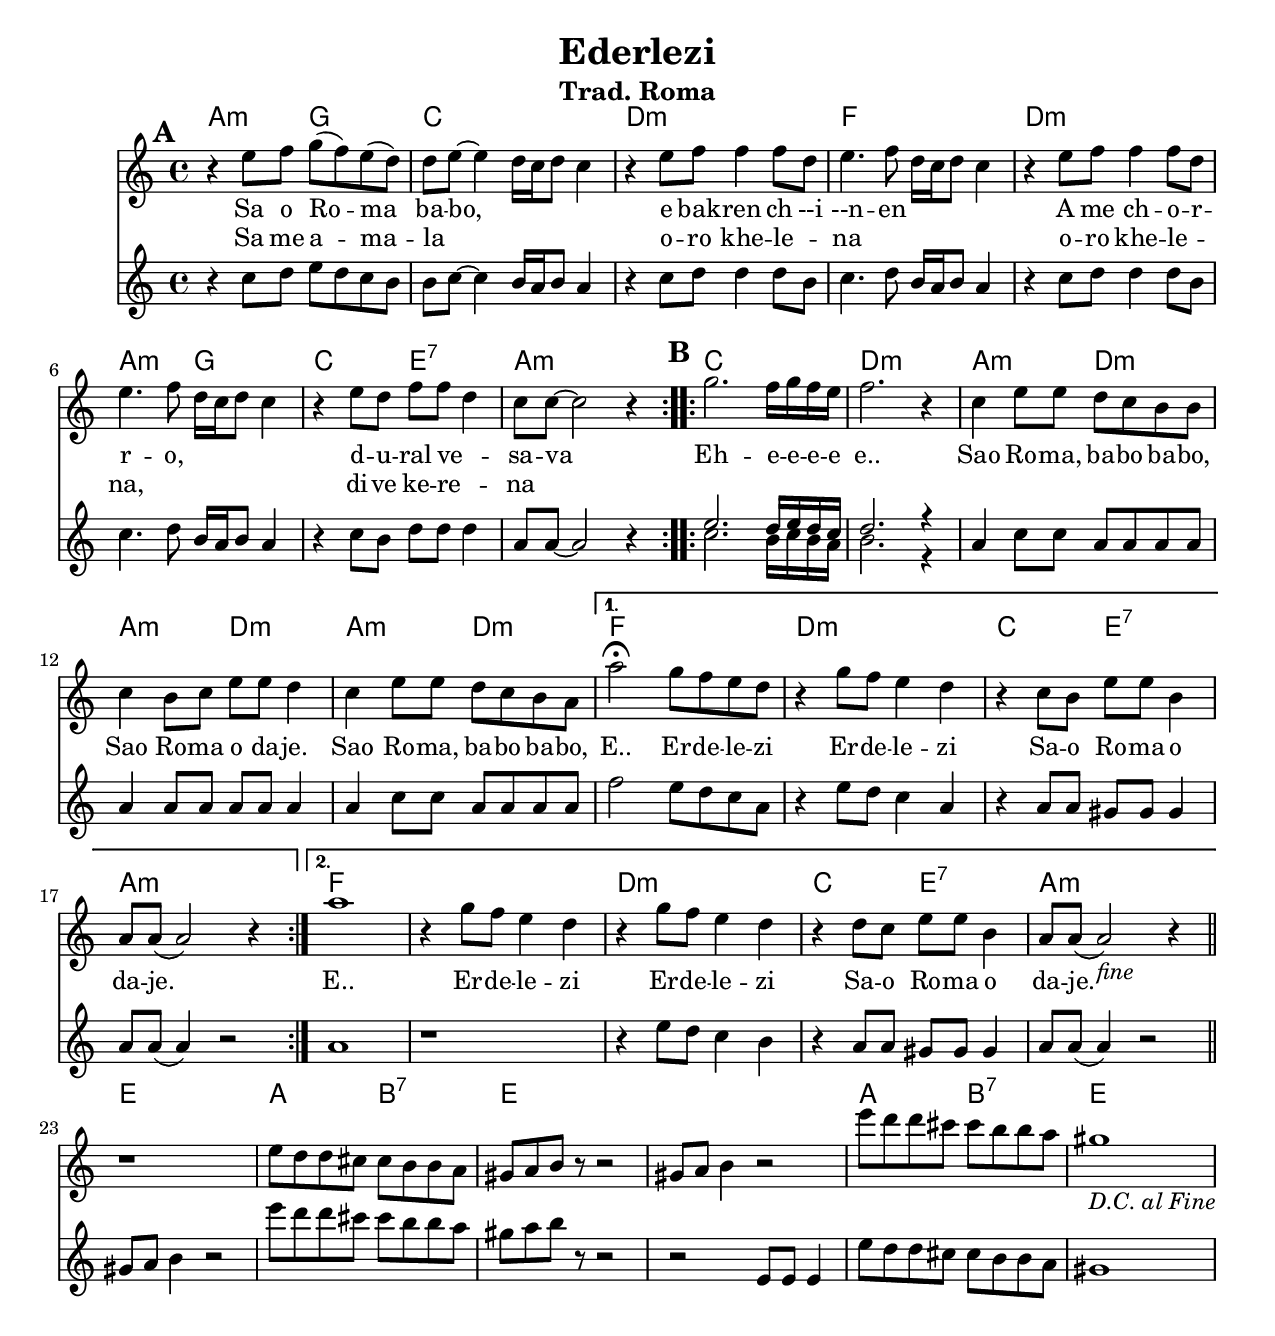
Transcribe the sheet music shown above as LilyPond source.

\version "2.18.0"
\include "english.ly"
%showLastLength = R1*12
\paper{
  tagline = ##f
  print-all-headers = ##t
  #(set-paper-size "letter")
}
date = #(strftime "%d-%m-%Y" (localtime (current-time)))

%\markup{ \italic{ " Updated " \date  }  }

%\markup{ Got something to say? }

global = {
  \clef treble
  \key d \minor
  \time 4/4
  \set Score.markFormatter = #format-mark-box-alphabet
}

%#################################### Melody ########################
primos = \relative c'' {
  \global
  %\partial 16*3 a16 d f   %lead in notes

  \repeat volta 2{
    \mark \default
    r4 a8 bf c (bf)a (g)
    g8 a~a4     g16 f g8 f4
    r4 a8 bf bf4 bf8 g|
    a4. bf8 g16 f g8 f4|

    r4 a8 bf bf4 bf8 g|
    a4. bf8 g16 f g8 f4|
    r4 a8 g bf bf g4|
    f8 f~f2 r4|
  }
  %\alternative { { }{ } }

  \repeat volta 2{
    \mark \default

        c'2.bf16 c bf a
        bf2. r4

    f4 a8 a g f e e|
    f4 e8 f a a g4|
    f4 a8 a g f e d|
  }
  \alternative {
    {
      d'2 \fermata c8 bf a g
      r4 c8 bf a4 g
      r4 f8 e a a e4|
      d8 d (d2) r4|
    }
    {
      d'1 |
      r4 c8 bf a4 g|
      r4 c8 bf a4 g
      r4 g8 f a a e4|
      d8 d (d2) _\markup{\italic fine} r4| \bar"||"
    }
  }
  r1
  a'8 g g fs fs e e d
  cs8 d e r r2
  cs8 d e4 r2
  a'8 g g fs fs e e d
  cs1 _\markup {\italic {D.C. al Fine}}

}
\addlyrics{
  %https://musescore.com/user/35722119/scores/6322876
  Sa o Ro -- ma ba -- bo,
  \repeat unfold 4{\skip2}
  e bak -- ren ch --i --n --  en
  \repeat unfold 4{\skip2}
  A me ch -- o --  -- r -- r -- o,
  \repeat unfold 4{\skip2}
  d -- u -- ral ve --  _ sa -- va
  \repeat unfold 1 {}

  Eh -- e -- e -- e -- e e..
  Sao Ro -- ma, ba -- bo ba -- bo,
  Sao Ro -- ma  o da -- je.
  Sao Ro -- ma, ba -- bo ba -- bo,
  % first end
  E.. Er -- de -- le -- zi
  Er -- de -- le -- zi
  Sa -- o Ro -- ma  o da -- je.
 % 2nd end
  E.. Er -- de -- le -- zi
  Er -- de -- le -- zi
  Sa -- o Ro -- ma  o da -- je.

}
\addlyrics{
Sa me a -- ma -- la _
\repeat unfold 4{\skip2}
o -- ro khe -- le -- _ na
\repeat unfold 5{\skip2}
o -- ro khe -- le -- _ na,
\repeat unfold 5{\skip2}
di -- ve ke -- re -- _  na
}
secund = \relative c' {
  \global
  %\partial 16*3 a16 d f   %lead in notes

  \repeat volta 2{
    \mark \default
    r4 f8 g a g f e
    e8 f~f4 e16 d e8 d4|
    r4 f8 g g4 g8 e|
    f4. g8 e16 d e8 d4|

    r4 f8 g g4 g8 e
    f4. g8 e16 d e8 d4|
    r4 f8 e g g g4|
    d8 d~d2 r4|
  }
  %\alternative { { }{ } }

  \repeat volta 2{
    \mark \default
 <<

      {
        a'2. g16 a g f|
        g2. r4|
      }
      \\
      {
         f2. e16 f e d|
    e2. r4|
      }

    >>


    d4 f8 f d d d d|
    d4 d8 d d d d4
    d4 f8 f d d d d|
  }
  \alternative {
    {
      bf'2 a8 g f d
      r4 a'8 g f4 d
      r4 d8 d cs cs cs4
      d8 d (d4) r2
    }
    {
      d1
      r1
      r4 a'8 g f4 e
      r4 d8 d cs cs cs4
      d8 d(d4) r2
    }
  }
  cs8 d e4 r2
  a'8 g g fs fs e e d
  cs8 d e r r2
  r2 a,,8 a a4
  a'8 g g fs fs e e d
  cs1
}

%################################# Chords #######################
harmonies = \chordmode {
  d2:m
  c2
  f1
  g1:m
  bf1
  g1:m
  d2:m
  c2
  f2
  a2:7
  d1:m
  %B
  f1
  g1:m
  d2:m
  g2:m
  d2:m
  g2:m % 12
  d2:m g2:m
  %ending 1 and 2
  bf1 g1:m
  f2 a2:7
  d1:m
  bf1*2 g1:m
  f2 a2:7
  d1:m
  %end part
  a1
  d2 e2:7
  a1*2
  d2 e2:7
  a1
}

\score {
  <<
    \new ChordNames {
      \set chordChanges = ##t
    \transpose d a  \harmonies
    }
    \new Staff
    \transpose d a \primos
    \new Staff \transpose d a \secund
    %\new Staff \partcombine \primos \secund
  >>
  \header{
    title= "Ederlezi"
    subtitle="Trad. Roma"
    composer= ""
    instrument =""
    arranger= ""
  }
  \layout{indent = 1.0\cm}
  \midi {
    \tempo 4 = 120

    % \midi { }
  }
}
%{
% more verses:
\markup{}
\markup {
  \fill-line {
    \hspace #0.1 % distance from left margin
    \column {
      \line { "1."
	\column {
	  ""
	}
      }
      \hspace #0.2 % vertical distance between verses
      \line { "2."
	\column {
	 ""
	}
      }
    }
    \hspace #0.1  % horiz. distance between columns
    \column {
      \line { "3."
	\column {
	  ""
	}
      }
      \hspace #0.2 % distance between verses
      \line { "4."
	\column {
	 ""
	}
      }
    }
    \hspace #0.1 % distance to right margin
  }
}

%}


%{
https://www.youtube.com/watch?v=yGuCqAfxNqU
 Sa o Roma babo,
E bakren cinen.
A me coro, dural besava.
A a daje, amaro dive.
Amaro dive erdelezi.
Ediwado babo, amenge bakro.
Sa o Roma, babo.
E bakren cinen. Eeee...j,
Sa o Roma, babo babo,
Sa o Roma daje. Sa o Roma, babo babo,
E.. Erdelezi. Erdelezi,
Sa o Roma Daje. Eeee...
Sa o Roma, babo babo,
Sa o Roma daje.
Sa o Roma, babo babo,
 Eeee... Erdelezi, Erdelezi.
Sa o Roma Daje

***************

LYRICS IN ROMANI
Sa me amala oro khelena Oro khelena,
dive kerena
Sa o Roma daje
Sa o Roma babo babo
Sa o Roma o daje Sa o Roma babo babo Ej, Ederlezi Ederlezi
 Sa o Roma daje Amaro dive Amaro dive,
Ederlezi Sa me amala oro khelena Oro khelena, dive kerena Sa o Roma daje Sa o Roma babo babo Sa o Roma daje Sa o Roma babo babo Ej, Ederlezi Ederlezi Sa o Roma daje Sa me amala oro khelena Oro khelena, dive kerena Sa o Roma babo, e bakren chinen Amaro dive E devado babo Sa o Roma babo babo Sa o Roma o daje Sa o Roma babo babo Ej, Ederlezi Ederlezi Sa o Roma daje Sa o Roma babo babo Sa o Roma o daje Sa o Roma babo babo Ederlezi Ederlezi Sa o Roma daje LYRICS IN ENGLISH All my friends are dancing the oro Dancing the oro, celebrating the day Dancing the oro, celebrating the day All the Roma, dad, dad All the Roma, mommy All the Roma, dad, dad Oh! Ederlezi Ederlezi All the Roma, mommy Our day Our day, Ederlezi All my friends are dancing the oro Dancing the oro, celebrating the day All the Roma, mommy All the Roma, dad, dad All the Roma, mommy All the Roma, dad, dad Oh! Ederlezi Ederlezi All the Roma, mommy All my friends are dancing the oro Dancing the oro, celebrating the day All the Roma, dad, slaughter lambs Our day They give us, Dad, All the Roma, dad, dad All the Roma, mommy All the Roma, dad, dad Oh! Ederlezi Ederlezi All the Roma, mommy All the Roma, dad, dad All the Roma, mommy All the Roma, dad, dad Ederlezi Ederlezi All the Roma, mommy LYRICS IN TURKISH Tüm arkadaşlarım hora oynuyor Hora oynayıp bugünü kutluyorlar Tüm Roma, anneciğim Tüm Roma, baba, baba Tüm Roma, anneciğim Tüm Roma, baba, baba Ey, Ederlezi Ederlezi Tüm Roma, anneciğim Bizim günümüz Bizim günümüz, Ederlezi Tüm arkadaşlarım hora oynuyor Hora oynayıp bugünü kutluyorlar Tüm Roma, anneciğim Tüm Roma, baba, baba Tüm Roma, anneciğim Tüm Roma, baba, baba Ey, Ederlezi Ederlezi Tüm Roma, anneciğim Tüm arkadaşlarım hora oynuyor Hora oynayıp bugünü kutluyorlar Tüm Roma, baba, kuzu avlıyor Bizim günümüz Bize, baba, Tüm Roma, baba, baba Tüm Roma, anneciğim Tüm Roma, baba, baba Ey, Ederlezi Ederlezi Tüm Roma, anneciğim Tüm Roma, baba, baba Tüm Roma, anneciğim Tüm Roma, baba, baba Ederlezi Ederlezi Tüm Roma, anneciğim LYRICS IN FRENCH Tous mes amis dansent l'oro Ils dansent l'oro, ils fêtent le jour Tous les Roms, maman Tous les Roms, papa, papa Tous les Roms, maman Tous les Roms, papa, papa Ô! Ederlezi Ederlezi Tous les Roms, maman Notre jour Notre jour, Ederlezi Tous mes amis dansent l'oro Ils dansent l'oro, ils fêtent le jour Tous les Roms, maman Tous les Roms, papa, papa Tous les Roms, maman Tous les Roms, papa, papa Ô! Ederlezi Ederlezi Tous les Roms, maman Tous mes amis dansent l'oro Ils dansent l'oro, ils fêtent le jour Tous les Roms, papa, sacrifient l'agneau Notre jour Ils nous donnent, Papa Tous les Roms, papa, papa Tous les Roms, maman Tous les Roms, papa, papa Ô! Ederlezi Ederlezi Tous les Roms, maman Tous les Roms, papa, papa Tous les Roms, maman Tous les Roms, papa, papa Ederlezi Ederlezi Tous les Roms, maman LYRICS IN PORTUGUESE Todos os meus amigos dançam o oro Dançam o oro, celebram o dia Toda a Roma mamãe Toda a Roma papai, papai Toda a Roma mamãe Toda a Roma papai, papai Ó! Ederlezi Ederlezi Toda a Roma mamãe Nosso dia Nosso dia, Ederlezi Todos os meus amigos dançam o oro Dançam o oro, celebram o dia Toda a Roma mamãe Toda a Roma papai, papai Toda a Roma mamãe Toda a Roma papai, papai Ó! Ederlezi Ederlezi Toda a Roma mamãe Todos os meus amigos dançam o oro Dançam o oro, celebram o dia Toda a Roma, papai, sacrifica cordeiros Nosso dia Oferecemos, papai, Toda a Roma papai, papai Toda a Roma mamãe Toda a Roma papai, papai Ó! Ederlezi Ederlezi Toda a Roma mamãe Toda a Roma papai, papai Toda a Roma mamãe Toda a Roma papai, papai Ederlezi Ederlezi Toda a Roma mamãe

%}